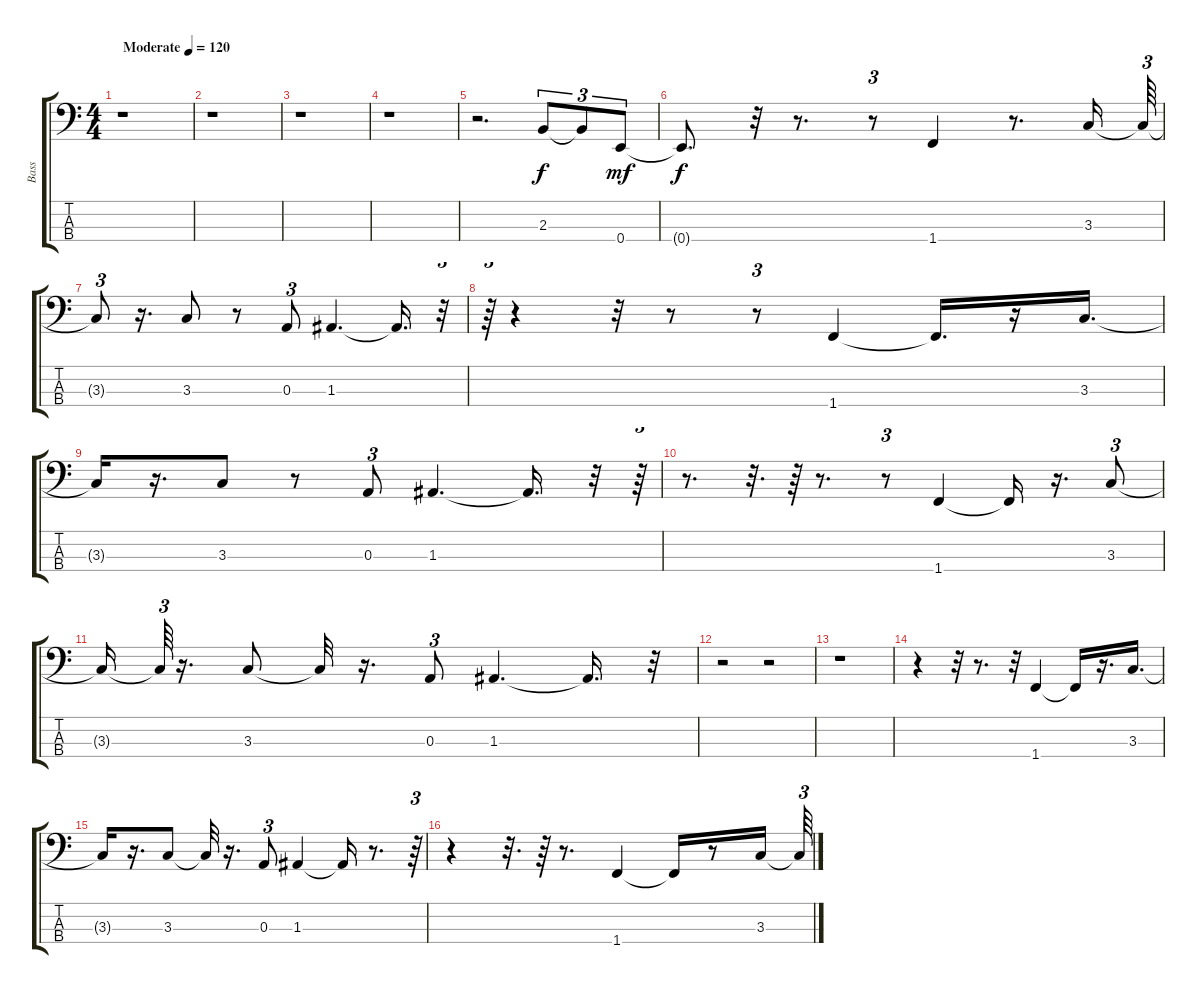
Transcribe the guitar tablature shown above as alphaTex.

\track ("Bass" "Bass") {instrument electricbassfinger}
\staff {score tabs}
\tuning (G2 D2 A1 E1) {hide}
\ts (4 4)
\tempo (120 "Moderate")
\clef f4
\ks c
r.1{dy f instrument electricbassfinger} |
r.1 |
r.1 |
r.1 |
r.2{d} 2.3.8{tu (3 2)} 2.3{t}.8{tu (3 2)} 0.4.8{tu (3 2) dy mf} |
0.4{t}.8{d dy f} r.32 r.8{d} r.8{tu (3 2)} 1.4.4 r.8{d} 3.3.16 3.3{t}.64{tu (3 2)} |
3.3{t}.8{tu (3 2)} r.16{d} 3.3.8 r.8 0.3.8{tu (3 2)} 1.3.4{d} 1.3{t}.16{d} r.32{tu (3 2)} |
r.64{tu (3 2)} r.4 r.32 r.8 r.8{tu (3 2)} 1.4.4 1.4{t}.16{d} r.16 3.3.16{d} |
3.3{t}.16 r.16{d} 3.3.8 r.8 0.3.8{tu (3 2)} 1.3.4{d} 1.3{t}.16{d} r.32 r.64{tu (3 2)} |
r.8{d} r.32{d} r.64 r.8{d} r.8{tu (3 2)} 1.4.4 1.4{t}.16 r.16{d} 3.3.8{tu (3 2)} |
3.3{t}.16 3.3{t}.64{tu (3 2)} r.16{d} 3.3.8 3.3{t}.32 r.16{d} 0.3.8{tu (3 2)} 1.3.4{d} 1.3{t}.16{d} r.32 |
r.2 r.2 |
r.1 |
r.4 r.32 r.8{d} r.32 1.4.4 1.4{t}.16 r.16{d} 3.3.16{d} |
3.3{t}.16 r.16{d} 3.3.8 3.3{t}.32 r.16{d} 0.3.8{tu (3 2)} 1.3.4 1.3{t}.16 r.8{d} r.64{tu (3 2)} |
r.4 r.32{d} r.64 r.8{d} 1.4.4 1.4{t}.16 r.8 3.3.16 3.3{t}.64{tu (3 2)}
